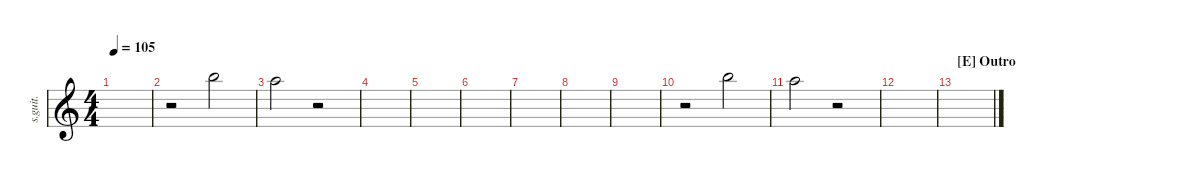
\defaultSystemsLayout 4
\hideDynamics
\bracketExtendMode nobrackets
\otherSystemsTrackNameOrientation horizontal
\track ("Background Vocal" "s.guit.") {instrument acousticguitarsteel}
\staff {score}
\tuning (E4 B3 G3 D3 A2 E2)
\ts (4 4)
\tempo 105
\clef g2
\ks c
|
r.2{beam Down} 7.1.2{dy mp beam Down} |
5.1.2{dy mf beam Down} r.2{beam Down} |
|
|
|
|
|
|
r.2{beam Down} 7.1.2{dy mp beam Down} |
5.1.2{dy mf beam Down} r.2{beam Down} |
|
\section ("E" "Outro")
